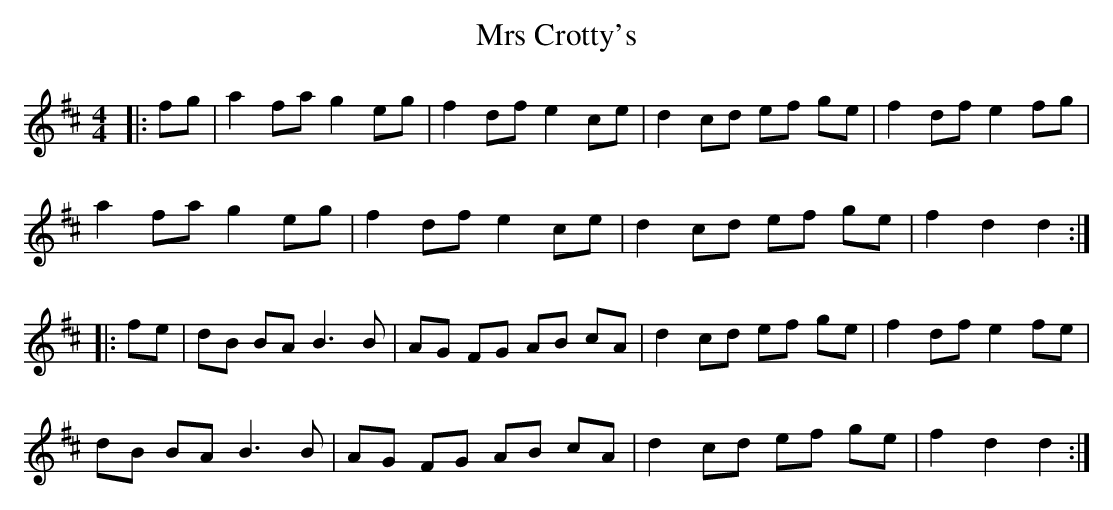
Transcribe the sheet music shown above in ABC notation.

X:1
T: Mrs Crotty's
M: 4/4
L: 1/8
K: Dmaj
|:fg|a2 fa g2 eg|f2 df e2 ce|d2 cd ef ge|f2 df e2 fg|
a2 fa g2 eg|f2 df e2 ce|d2 cd ef ge|f2 d2 d2:|
|:fe|dB BA B3B|AG FG AB cA|d2 cd ef ge|f2 df e2 fe|
dB BA B3B|AG FG AB cA|d2 cd ef ge|f2 d2 d2:|
